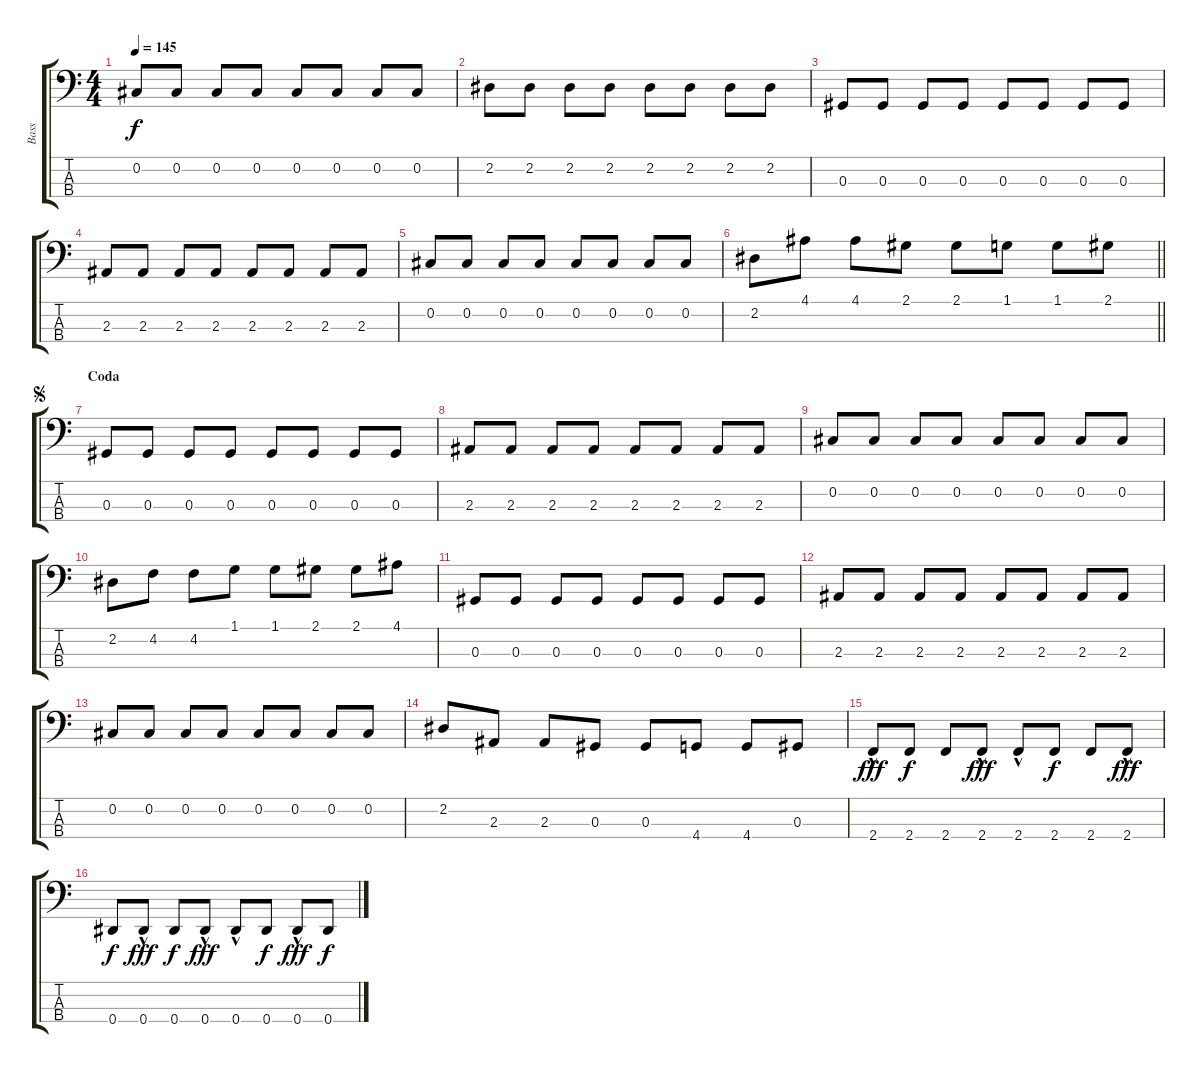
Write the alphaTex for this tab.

\track ("Bass" "Bass") {instrument electricbasspick}
\staff {score tabs}
\tuning (Gb2 Db2 Ab1 Eb1) {hide}
\ts (4 4)
\tempo 145
\clef f4
\ks c
0.2.8{dy f} 0.2.8 0.2.8 0.2.8 0.2.8 0.2.8 0.2.8 0.2.8 |
2.2.8 2.2.8 2.2.8 2.2.8 2.2.8 2.2.8 2.2.8 2.2.8 |
0.3.8 0.3.8 0.3.8 0.3.8 0.3.8 0.3.8 0.3.8 0.3.8 |
2.3.8 2.3.8 2.3.8 2.3.8 2.3.8 2.3.8 2.3.8 2.3.8 |
0.2.8 0.2.8 0.2.8 0.2.8 0.2.8 0.2.8 0.2.8 0.2.8 |
\barLineRight lightlight
2.2.8 4.1.8 4.1.8 2.1.8 2.1.8 1.1.8 1.1.8 2.1.8 |
\section ("" "Coda")
\jump segno
0.3.8 0.3.8 0.3.8 0.3.8 0.3.8 0.3.8 0.3.8 0.3.8 |
2.3.8 2.3.8 2.3.8 2.3.8 2.3.8 2.3.8 2.3.8 2.3.8 |
0.2.8 0.2.8 0.2.8 0.2.8 0.2.8 0.2.8 0.2.8 0.2.8 |
2.2.8 4.2.8 4.2.8 1.1.8 1.1.8 2.1.8 2.1.8 4.1.8 |
0.3.8 0.3.8 0.3.8 0.3.8 0.3.8 0.3.8 0.3.8 0.3.8 |
2.3.8 2.3.8 2.3.8 2.3.8 2.3.8 2.3.8 2.3.8 2.3.8 |
0.2.8 0.2.8 0.2.8 0.2.8 0.2.8 0.2.8 0.2.8 0.2.8 |
2.2.8 2.3.8 2.3.8 0.3.8 0.3.8 4.4.8 4.4.8 0.3.8 |
2.4{hac}.8{dy fff} 2.4.8{dy f} 2.4.8 2.4{hac}.8{dy fff} 2.4{hac}.8 2.4.8{dy f} 2.4.8 2.4{hac}.8{dy fff} |
0.4.8{dy f} 0.4{hac}.8{dy fff} 0.4.8{dy f} 0.4{hac}.8{dy fff} 0.4{hac}.8 0.4.8{dy f} 0.4{hac}.8{dy fff} 0.4.8{dy f}
